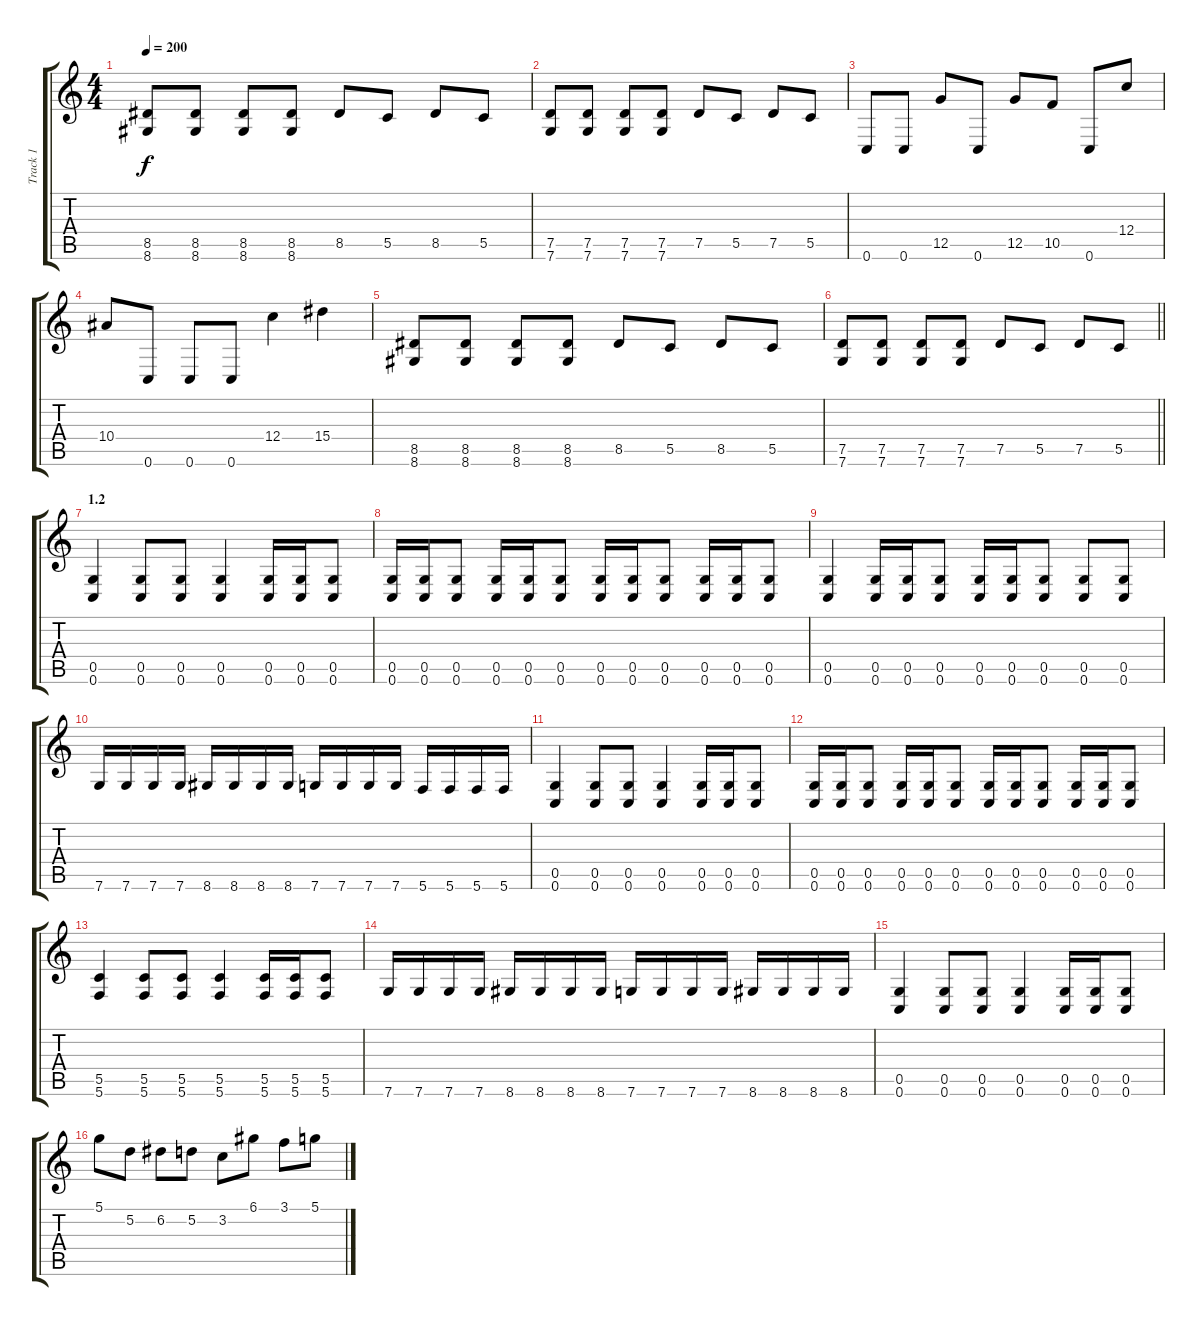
\track ("Track 1" "Track 1") {instrument distortionguitar}
\staff {score tabs}
\tuning (D4 A3 F3 C3 G2 C2) {hide}
\ts (4 4)
\tempo 200
\clef g2
\ks c
(8.5 8.6).8{dy f} (8.5 8.6).8 (8.5 8.6).8 (8.5 8.6).8 8.5.8 5.5.8 8.5.8 5.5.8 |
(7.5 7.6).8 (7.5 7.6).8 (7.5 7.6).8 (7.5 7.6).8 7.5.8 5.5.8 7.5.8 5.5.8 |
0.6.8 0.6.8 12.5.8 0.6.8 12.5.8 10.5.8 0.6.8 12.4.8 |
10.4.8 0.6.8 0.6.8 0.6.8 12.4.4 15.4.4 |
(8.5 8.6).8 (8.5 8.6).8 (8.5 8.6).8 (8.5 8.6).8 8.5.8 5.5.8 8.5.8 5.5.8 |
\barLineRight lightlight
(7.5 7.6).8 (7.5 7.6).8 (7.5 7.6).8 (7.5 7.6).8 7.5.8 5.5.8 7.5.8 5.5.8 |
\section ("" "1.2")
(0.5 0.6).4 (0.5 0.6).8 (0.5 0.6).8 (0.5 0.6).4 (0.5 0.6).16 (0.5 0.6).16 (0.5 0.6).8 |
(0.5 0.6).16 (0.5 0.6).16 (0.5 0.6).8 (0.5 0.6).16 (0.5 0.6).16 (0.5 0.6).8 (0.5 0.6).16 (0.5 0.6).16 (0.5 0.6).8 (0.5 0.6).16 (0.5 0.6).16 (0.5 0.6).8 |
(0.5 0.6).4 (0.5 0.6).16 (0.5 0.6).16 (0.5 0.6).8 (0.5 0.6).16 (0.5 0.6).16 (0.5 0.6).8 (0.5 0.6).8 (0.5 0.6).8 |
7.6.16 7.6.16 7.6.16 7.6.16 8.6.16 8.6.16 8.6.16 8.6.16 7.6.16 7.6.16 7.6.16 7.6.16 5.6.16 5.6.16 5.6.16 5.6.16 |
(0.5 0.6).4 (0.5 0.6).8 (0.5 0.6).8 (0.5 0.6).4 (0.5 0.6).16 (0.5 0.6).16 (0.5 0.6).8 |
(0.5 0.6).16 (0.5 0.6).16 (0.5 0.6).8 (0.5 0.6).16 (0.5 0.6).16 (0.5 0.6).8 (0.5 0.6).16 (0.5 0.6).16 (0.5 0.6).8 (0.5 0.6).16 (0.5 0.6).16 (0.5 0.6).8 |
(5.5 5.6).4 (5.5 5.6).8 (5.5 5.6).8 (5.5 5.6).4 (5.5 5.6).16 (5.5 5.6).16 (5.5 5.6).8 |
7.6.16 7.6.16 7.6.16 7.6.16 8.6.16 8.6.16 8.6.16 8.6.16 7.6.16 7.6.16 7.6.16 7.6.16 8.6.16 8.6.16 8.6.16 8.6.16 |
(0.5 0.6).4 (0.5 0.6).8 (0.5 0.6).8 (0.5 0.6).4 (0.5 0.6).16 (0.5 0.6).16 (0.5 0.6).8 |
5.1.8 5.2.8 6.2.8 5.2.8 3.2.8 6.1.8 3.1.8 5.1.8
